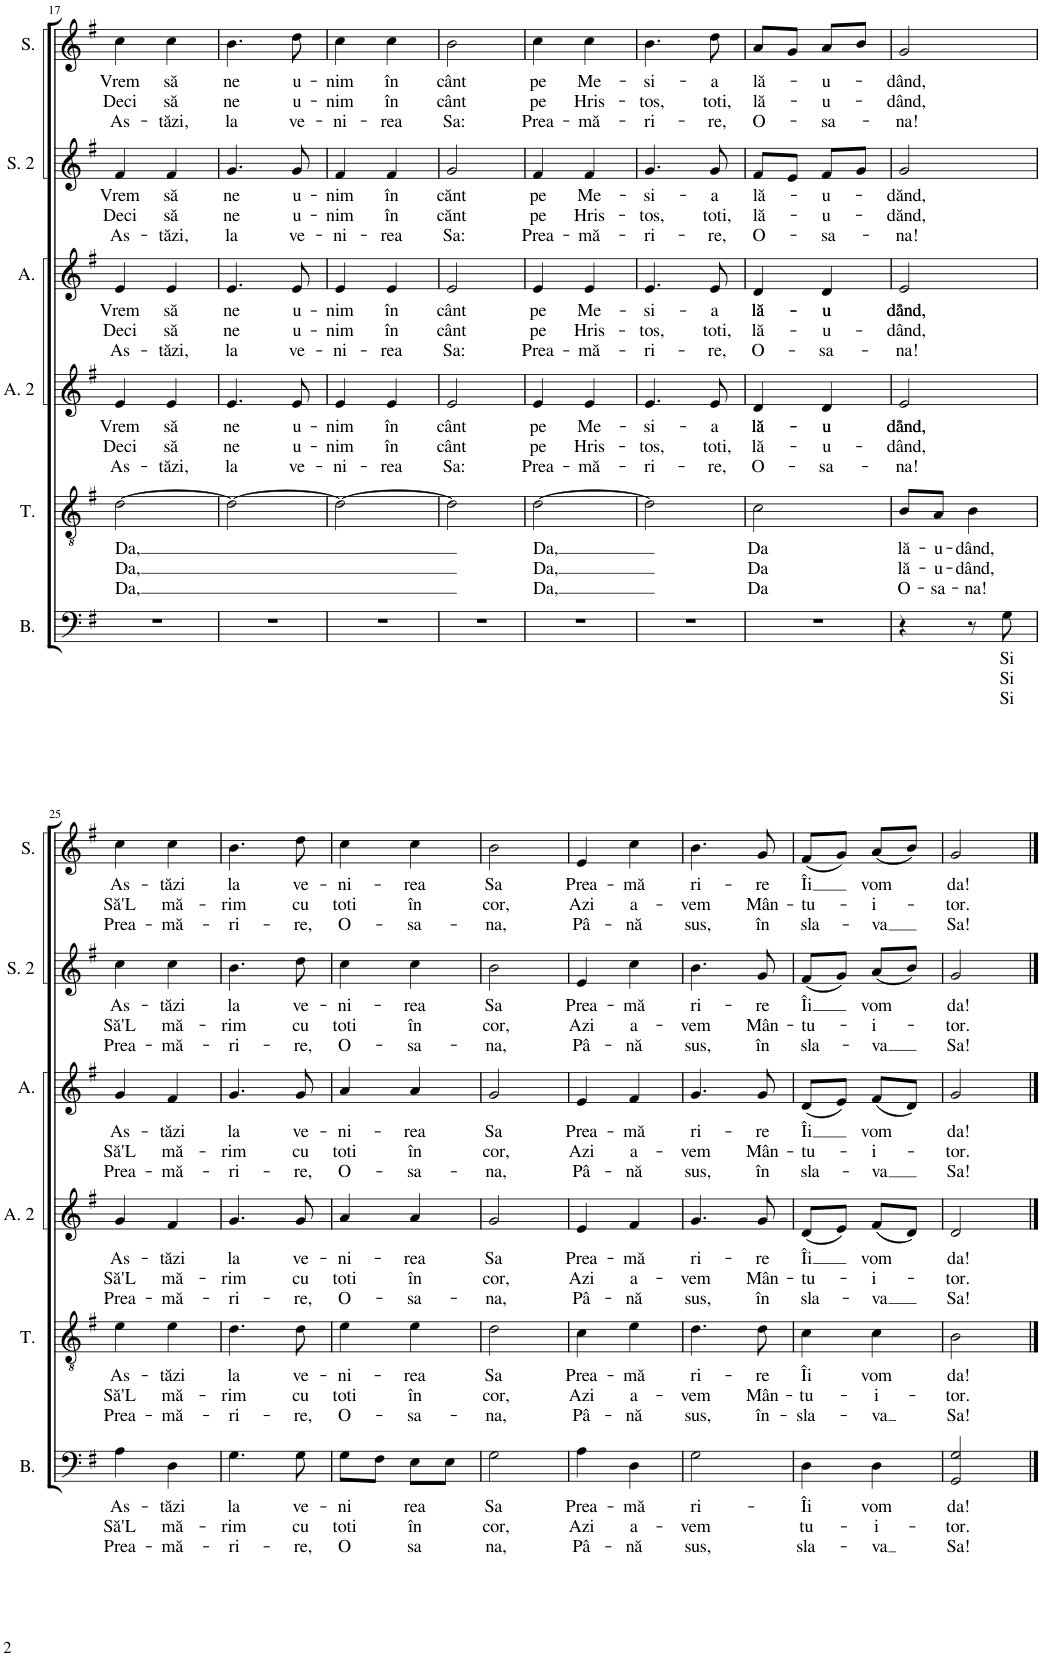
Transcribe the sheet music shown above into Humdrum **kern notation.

**kern	**text	**text	**text	**kern	**text	**text	**text	**kern	**text	**text	**text	**kern	**text	**text	**text	**kern	**text	**text	**text	**kern	**text	**text	**text
*part6	*part6	*part6	*part6	*part5	*part5	*part5	*part5	*part4	*part4	*part4	*part4	*part3	*part3	*part3	*part3	*part2	*part2	*part2	*part2	*part1	*part1	*part1	*part1
*staff6	*staff6	*staff6	*staff6	*staff5	*staff5	*staff5	*staff5	*staff4	*staff4	*staff4	*staff4	*staff3	*staff3	*staff3	*staff3	*staff2	*staff2	*staff2	*staff2	*staff1	*staff1	*staff1	*staff1
*I"Basse	*	*	*	*I"Ténor	*	*	*	*I"Alto 2	*	*	*	*I"Alto	*	*	*	*I"Soprano 2	*	*	*	*I"Soprano	*	*	*
*I'B.	*	*	*	*I'T.	*	*	*	*I'A. 2	*	*	*	*I'A.	*	*	*	*I'S. 2	*	*	*	*I'S.	*	*	*
!!LO:PB:g=z
*clefF4	*	*	*	*clefGv2	*	*	*	*clefG2	*	*	*	*clefG2	*	*	*	*clefG2	*	*	*	*clefG2	*	*	*
*k[f#]	*	*	*	*k[f#]	*	*	*	*k[f#]	*	*	*	*k[f#]	*	*	*	*k[f#]	*	*	*	*k[f#]	*	*	*
*M2/4	*	*	*	*M2/4	*	*	*	*M2/4	*	*	*	*M2/4	*	*	*	*M2/4	*	*	*	*M2/4	*	*	*
=17	=17	=17	=17	=17	=17	=17	=17	=17	=17	=17	=17	=17	=17	=17	=17	=17	=17	=17	=17	=17	=17	=17	=17
!	!	!	!	!	!LO:LY:b	!LO:LY:b	!LO:LY:b	!	!LO:LY:b	!LO:LY:b	!LO:LY:b	!	!LO:LY:b	!LO:LY:b	!LO:LY:b	!	!LO:LY:b	!LO:LY:b	!LO:LY:b	!	!LO:LY:b	!LO:LY:b	!LO:LY:b
2r	.	.	.	[2d\	Da,	Da,	Da,	4e/	Vrem	Deci	As-	4e/	Vrem	Deci	As-	4f#/	Vrem	Deci	As-	4cc\	Vrem	Deci	As-
!	!	!	!	!	!	!	!	!	!LO:LY:b	!LO:LY:b	!LO:LY:b	!	!LO:LY:b	!LO:LY:b	!LO:LY:b	!	!LO:LY:b	!LO:LY:b	!LO:LY:b	!	!LO:LY:b	!LO:LY:b	!LO:LY:b
.	.	.	.	.	.	.	.	4e/	să	să	-tăzi,	4e/	să	să	-tăzi,	4f#/	să	să	-tăzi,	4cc\	să	să	-tăzi,
=18	=18	=18	=18	=18	=18	=18	=18	=18	=18	=18	=18	=18	=18	=18	=18	=18	=18	=18	=18	=18	=18	=18	=18
!	!	!	!	!	!	!	!	!	!LO:LY:b	!LO:LY:b	!LO:LY:b	!	!LO:LY:b	!LO:LY:b	!LO:LY:b	!	!LO:LY:b	!LO:LY:b	!LO:LY:b	!	!LO:LY:b	!LO:LY:b	!LO:LY:b
2r	.	.	.	2d\_	.	.	.	4.e/	ne	ne	la	4.e/	ne	ne	la	4.g/	ne	ne	la	4.b\	ne	ne	la
!	!	!	!	!	!	!	!	!	!LO:LY:b	!LO:LY:b	!LO:LY:b	!	!LO:LY:b	!LO:LY:b	!LO:LY:b	!	!LO:LY:b	!LO:LY:b	!LO:LY:b	!	!LO:LY:b	!LO:LY:b	!LO:LY:b
.	.	.	.	.	.	.	.	8e/	u-	u-	ve-	8e/	u-	u-	ve-	8g/	u-	u-	ve-	8dd\	u-	u-	ve-
=19	=19	=19	=19	=19	=19	=19	=19	=19	=19	=19	=19	=19	=19	=19	=19	=19	=19	=19	=19	=19	=19	=19	=19
!	!	!	!	!	!	!	!	!	!LO:LY:b	!LO:LY:b	!LO:LY:b	!	!LO:LY:b	!LO:LY:b	!LO:LY:b	!	!LO:LY:b	!LO:LY:b	!LO:LY:b	!	!LO:LY:b	!LO:LY:b	!LO:LY:b
2r	.	.	.	2d\_	.	.	.	4e/	-nim	-nim	-ni-	4e/	-nim	-nim	-ni-	4f#/	-nim	-nim	-ni-	4cc\	-nim	-nim	-ni-
!	!	!	!	!	!	!	!	!	!LO:LY:b	!LO:LY:b	!LO:LY:b	!	!LO:LY:b	!LO:LY:b	!LO:LY:b	!	!LO:LY:b	!LO:LY:b	!LO:LY:b	!	!LO:LY:b	!LO:LY:b	!LO:LY:b
.	.	.	.	.	.	.	.	4e/	în	în	-rea	4e/	în	în	-rea	4f#/	în	în	-rea	4cc\	în	în	-rea
=20	=20	=20	=20	=20	=20	=20	=20	=20	=20	=20	=20	=20	=20	=20	=20	=20	=20	=20	=20	=20	=20	=20	=20
!	!	!	!	!	!	!	!	!	!LO:LY:b	!LO:LY:b	!LO:LY:b	!	!LO:LY:b	!LO:LY:b	!LO:LY:b	!	!LO:LY:b	!LO:LY:b	!LO:LY:b	!	!LO:LY:b	!LO:LY:b	!LO:LY:b
2r	.	.	.	2d\]	.	.	.	2e/	cânt	cânt	Sa:	2e/	cânt	cânt	Sa:	2g/	cănt	cănt	Sa:	2b\	cânt	cânt	Sa:
=21	=21	=21	=21	=21	=21	=21	=21	=21	=21	=21	=21	=21	=21	=21	=21	=21	=21	=21	=21	=21	=21	=21	=21
!	!	!	!	!	!LO:LY:b	!LO:LY:b	!LO:LY:b	!	!LO:LY:b	!LO:LY:b	!LO:LY:b	!	!LO:LY:b	!LO:LY:b	!LO:LY:b	!	!LO:LY:b	!LO:LY:b	!LO:LY:b	!	!LO:LY:b	!LO:LY:b	!LO:LY:b
2r	.	.	.	[2d\	Da,	Da,	Da,	4e/	pe	pe	Prea-	4e/	pe	pe	Prea-	4f#/	pe	pe	Prea-	4cc\	pe	pe	Prea-
!	!	!	!	!	!	!	!	!	!LO:LY:b	!LO:LY:b	!LO:LY:b	!	!LO:LY:b	!LO:LY:b	!LO:LY:b	!	!LO:LY:b	!LO:LY:b	!LO:LY:b	!	!LO:LY:b	!LO:LY:b	!LO:LY:b
.	.	.	.	.	.	.	.	4e/	Me-	Hris-	-mă-	4e/	Me-	Hris-	-mă-	4f#/	Me-	Hris-	-mă-	4cc\	Me-	Hris-	-mă-
=22	=22	=22	=22	=22	=22	=22	=22	=22	=22	=22	=22	=22	=22	=22	=22	=22	=22	=22	=22	=22	=22	=22	=22
!	!	!	!	!	!	!	!	!	!LO:LY:b	!LO:LY:b	!LO:LY:b	!	!LO:LY:b	!LO:LY:b	!LO:LY:b	!	!LO:LY:b	!LO:LY:b	!LO:LY:b	!	!LO:LY:b	!LO:LY:b	!LO:LY:b
2r	.	.	.	2d\]	.	.	.	4.e/	-si-	-tos,	-ri-	4.e/	-si-	-tos,	-ri-	4.g/	-si-	-tos,	-ri-	4.b\	-si-	-tos,	-ri-
!	!	!	!	!	!	!	!	!	!LO:LY:b	!LO:LY:b	!LO:LY:b	!	!LO:LY:b	!LO:LY:b	!LO:LY:b	!	!LO:LY:b	!LO:LY:b	!LO:LY:b	!	!LO:LY:b	!LO:LY:b	!LO:LY:b
.	.	.	.	.	.	.	.	8e/	-a	toti,	-re,	8e/	-a	toti,	-re,	8g/	-a	toti,	-re,	8dd\	-a	toti,	-re,
=23	=23	=23	=23	=23	=23	=23	=23	=23	=23	=23	=23	=23	=23	=23	=23	=23	=23	=23	=23	=23	=23	=23	=23
!	!	!	!	!	!LO:LY:b	!LO:LY:b	!LO:LY:b	!	!LO:LY:b	!LO:LY:b	!LO:LY:b	!	!LO:LY:b	!LO:LY:b	!LO:LY:b	!	!LO:LY:b	!LO:LY:b	!LO:LY:b	!	!LO:LY:b	!LO:LY:b	!LO:LY:b
2r	.	.	.	2c\	Da	Da	Da	4d/	lă-	lă-	O-	4d/	lă-	lă-	O-	8f#/L	lă-	lă-	O-	8a/L	lă-	lă-	O-
.	.	.	.	.	.	.	.	.	.	.	.	.	.	.	.	8e/J	.	.	.	8g/J	.	.	.
!	!	!	!	!	!	!	!	!	!LO:LY:b	!LO:LY:b	!LO:LY:b	!	!LO:LY:b	!LO:LY:b	!LO:LY:b	!	!LO:LY:b	!LO:LY:b	!LO:LY:b	!	!LO:LY:b	!LO:LY:b	!LO:LY:b
.	.	.	.	.	.	.	.	4d/	-u	-u-	-sa-	4d/	-u	-u-	-sa-	8f#/L	-u-	-u-	-sa-	8a/L	-u-	-u-	-sa-
.	.	.	.	.	.	.	.	.	.	.	.	.	.	.	.	8g/J	.	.	.	8b/J	.	.	.
=24	=24	=24	=24	=24	=24	=24	=24	=24	=24	=24	=24	=24	=24	=24	=24	=24	=24	=24	=24	=24	=24	=24	=24
!	!	!	!	!	!LO:LY:b	!LO:LY:b	!LO:LY:b	!	!LO:LY:b	!LO:LY:b	!LO:LY:b	!	!LO:LY:b	!LO:LY:b	!LO:LY:b	!	!LO:LY:b	!LO:LY:b	!LO:LY:b	!	!LO:LY:b	!LO:LY:b	!LO:LY:b
4r	.	.	.	8B/L	lă-	lă-	O-	2e/	-dând,	-dând,	-na!	2e/	-dând,	-dând,	-na!	2g/	-dănd,	-dănd,	-na!	2g/	-dând,	-dând,	-na!
!	!	!	!	!	!LO:LY:b	!LO:LY:b	!LO:LY:b	!	!	!	!	!	!	!	!	!	!	!	!	!	!	!	!
.	.	.	.	8A/J	-u-	-u-	-sa-	.	.	.	.	.	.	.	.	.	.	.	.	.	.	.	.
!	!	!	!	!	!LO:LY:b	!LO:LY:b	!LO:LY:b	!	!	!	!	!	!	!	!	!	!	!	!	!	!	!	!
8r	.	.	.	4B\	-dând,	-dând,	-na!	.	.	.	.	.	.	.	.	.	.	.	.	.	.	.	.
!	!LO:LY:b	!LO:LY:b	!LO:LY:b	!	!	!	!	!	!	!	!	!	!	!	!	!	!	!	!	!	!	!	!
8G\	Si	Si	Si	.	.	.	.	.	.	.	.	.	.	.	.	.	.	.	.	.	.	.	.
!!LO:LB:g=z
=25	=25	=25	=25	=25	=25	=25	=25	=25	=25	=25	=25	=25	=25	=25	=25	=25	=25	=25	=25	=25	=25	=25	=25
!	!LO:LY:b	!LO:LY:b	!LO:LY:b	!	!LO:LY:b	!LO:LY:b	!LO:LY:b	!	!LO:LY:b	!LO:LY:b	!LO:LY:b	!	!LO:LY:b	!LO:LY:b	!LO:LY:b	!	!LO:LY:b	!LO:LY:b	!LO:LY:b	!	!LO:LY:b	!LO:LY:b	!LO:LY:b
4A\	As-	Să'L	Prea-	4e\	As-	Să'L	Prea-	4g/	As-	Să'L	Prea-	4g/	As-	Să'L	Prea-	4cc\	As-	Să'L	Prea-	4cc\	As-	Să'L	Prea-
!	!LO:LY:b	!LO:LY:b	!LO:LY:b	!	!LO:LY:b	!LO:LY:b	!LO:LY:b	!	!LO:LY:b	!LO:LY:b	!LO:LY:b	!	!LO:LY:b	!LO:LY:b	!LO:LY:b	!	!LO:LY:b	!LO:LY:b	!LO:LY:b	!	!LO:LY:b	!LO:LY:b	!LO:LY:b
4D\	-tăzi	mă-	-mă-	4e\	-tăzi	mă-	-mă-	4f#/	-tăzi	mă-	-mă-	4f#/	-tăzi	mă-	-mă-	4cc\	-tăzi	mă-	-mă-	4cc\	-tăzi	mă-	-mă-
=26	=26	=26	=26	=26	=26	=26	=26	=26	=26	=26	=26	=26	=26	=26	=26	=26	=26	=26	=26	=26	=26	=26	=26
!	!LO:LY:b	!LO:LY:b	!LO:LY:b	!	!LO:LY:b	!LO:LY:b	!LO:LY:b	!	!LO:LY:b	!LO:LY:b	!LO:LY:b	!	!LO:LY:b	!LO:LY:b	!LO:LY:b	!	!LO:LY:b	!LO:LY:b	!LO:LY:b	!	!LO:LY:b	!LO:LY:b	!LO:LY:b
4.G\	la	-rim	-ri-	4.d\	la	-rim	-ri-	4.g/	la	-rim	-ri-	4.g/	la	-rim	-ri-	4.b\	la	-rim	-ri-	4.b\	la	-rim	-ri-
!	!LO:LY:b	!LO:LY:b	!LO:LY:b	!	!LO:LY:b	!LO:LY:b	!LO:LY:b	!	!LO:LY:b	!LO:LY:b	!LO:LY:b	!	!LO:LY:b	!LO:LY:b	!LO:LY:b	!	!LO:LY:b	!LO:LY:b	!LO:LY:b	!	!LO:LY:b	!LO:LY:b	!LO:LY:b
8G\	ve-	cu	-re,	8d\	ve-	cu	-re,	8g/	ve-	cu	-re,	8g/	ve-	cu	-re,	8dd\	ve-	cu	-re,	8dd\	ve-	cu	-re,
=27	=27	=27	=27	=27	=27	=27	=27	=27	=27	=27	=27	=27	=27	=27	=27	=27	=27	=27	=27	=27	=27	=27	=27
!	!LO:LY:b	!LO:LY:b	!LO:LY:b	!	!LO:LY:b	!LO:LY:b	!LO:LY:b	!	!LO:LY:b	!LO:LY:b	!LO:LY:b	!	!LO:LY:b	!LO:LY:b	!LO:LY:b	!	!LO:LY:b	!LO:LY:b	!LO:LY:b	!	!LO:LY:b	!LO:LY:b	!LO:LY:b
8G\L	-ni	toti	O	4e\	-ni-	toti	O-	4a/	-ni-	toti	O-	4a/	-ni-	toti	O-	4cc\	-ni-	toti	O-	4cc\	-ni-	toti	O-
8F#\J	.	.	.	.	.	.	.	.	.	.	.	.	.	.	.	.	.	.	.	.	.	.	.
!	!LO:LY:b	!LO:LY:b	!LO:LY:b	!	!LO:LY:b	!LO:LY:b	!LO:LY:b	!	!LO:LY:b	!LO:LY:b	!LO:LY:b	!	!LO:LY:b	!LO:LY:b	!LO:LY:b	!	!LO:LY:b	!LO:LY:b	!LO:LY:b	!	!LO:LY:b	!LO:LY:b	!LO:LY:b
8E\L	-rea	în	-sa	4e\	-rea	în	-sa-	4a/	-rea	în	-sa-	4a/	-rea	în	-sa-	4cc\	-rea	în	-sa-	4cc\	-rea	în	-sa-
8E\J	.	.	.	.	.	.	.	.	.	.	.	.	.	.	.	.	.	.	.	.	.	.	.
=28	=28	=28	=28	=28	=28	=28	=28	=28	=28	=28	=28	=28	=28	=28	=28	=28	=28	=28	=28	=28	=28	=28	=28
!	!LO:LY:b	!LO:LY:b	!LO:LY:b	!	!LO:LY:b	!LO:LY:b	!LO:LY:b	!	!LO:LY:b	!LO:LY:b	!LO:LY:b	!	!LO:LY:b	!LO:LY:b	!LO:LY:b	!	!LO:LY:b	!LO:LY:b	!LO:LY:b	!	!LO:LY:b	!LO:LY:b	!LO:LY:b
2G\	Sa	cor,	-na,	2d\	Sa	cor,	-na,	2g/	Sa	cor,	-na,	2g/	Sa	cor,	-na,	2b\	Sa	cor,	-na,	2b\	Sa	cor,	-na,
=29	=29	=29	=29	=29	=29	=29	=29	=29	=29	=29	=29	=29	=29	=29	=29	=29	=29	=29	=29	=29	=29	=29	=29
!	!LO:LY:b	!LO:LY:b	!LO:LY:b	!	!LO:LY:b	!LO:LY:b	!LO:LY:b	!	!LO:LY:b	!LO:LY:b	!LO:LY:b	!	!LO:LY:b	!LO:LY:b	!LO:LY:b	!	!LO:LY:b	!LO:LY:b	!LO:LY:b	!	!LO:LY:b	!LO:LY:b	!LO:LY:b
4A\	Prea-	Azi	Pâ-	4c\	Prea-	Azi	Pâ-	4e/	Prea-	Azi	Pâ-	4e/	Prea-	Azi	Pâ-	4e/	Prea-	Azi	Pâ-	4e/	Prea-	Azi	Pâ-
!	!LO:LY:b	!LO:LY:b	!LO:LY:b	!	!LO:LY:b	!LO:LY:b	!LO:LY:b	!	!LO:LY:b	!LO:LY:b	!LO:LY:b	!	!LO:LY:b	!LO:LY:b	!LO:LY:b	!	!LO:LY:b	!LO:LY:b	!LO:LY:b	!	!LO:LY:b	!LO:LY:b	!LO:LY:b
4D\	-mă	a-	-nă	4e\	-mă	a-	-nă	4f#/	-mă	a-	-nă	4f#/	-mă	a-	-nă	4cc\	-mă	a-	-nă	4cc\	-mă	a-	-nă
=30	=30	=30	=30	=30	=30	=30	=30	=30	=30	=30	=30	=30	=30	=30	=30	=30	=30	=30	=30	=30	=30	=30	=30
!	!LO:LY:b	!LO:LY:b	!LO:LY:b	!	!LO:LY:b	!LO:LY:b	!LO:LY:b	!	!LO:LY:b	!LO:LY:b	!LO:LY:b	!	!LO:LY:b	!LO:LY:b	!LO:LY:b	!	!LO:LY:b	!LO:LY:b	!LO:LY:b	!	!LO:LY:b	!LO:LY:b	!LO:LY:b
2G\	ri-	-vem	sus,	4.d\	ri-	-vem	sus,	4.g/	ri-	-vem	sus,	4.g/	ri-	-vem	sus,	4.b\	ri-	-vem	sus,	4.b\	ri-	-vem	sus,
!	!	!	!	!	!LO:LY:b	!LO:LY:b	!LO:LY:b	!	!LO:LY:b	!LO:LY:b	!LO:LY:b	!	!LO:LY:b	!LO:LY:b	!LO:LY:b	!	!LO:LY:b	!LO:LY:b	!LO:LY:b	!	!LO:LY:b	!LO:LY:b	!LO:LY:b
.	.	.	.	8d\	-re	Mân-	în-	8g/	-re	Mân-	în	8g/	-re	Mân-	în	8g/	-re	Mân-	în	8g/	-re	Mân-	în
=31	=31	=31	=31	=31	=31	=31	=31	=31	=31	=31	=31	=31	=31	=31	=31	=31	=31	=31	=31	=31	=31	=31	=31
!	!LO:LY:b	!LO:LY:b	!LO:LY:b	!	!LO:LY:b	!LO:LY:b	!LO:LY:b	!	!LO:LY:b	!LO:LY:b	!LO:LY:b	!	!LO:LY:b	!LO:LY:b	!LO:LY:b	!	!LO:LY:b	!LO:LY:b	!LO:LY:b	!	!LO:LY:b	!LO:LY:b	!LO:LY:b
4D\	Îi	-tu-	-sla-	4c\	Îi	-tu-	-sla-	(8d/L	Îi	-tu-	sla-	(8d/L	Îi	-tu-	sla-	(8f#/L	Îi	-tu-	sla-	(8f#/L	Îi	-tu-	sla-
.	.	.	.	.	.	.	.	8e/J)	.	.	.	8e/J)	.	.	.	8g/J)	.	.	.	8g/J)	.	.	.
!	!LO:LY:b	!LO:LY:b	!LO:LY:b	!	!LO:LY:b	!LO:LY:b	!LO:LY:b	!	!LO:LY:b	!LO:LY:b	!LO:LY:b	!	!LO:LY:b	!LO:LY:b	!LO:LY:b	!	!LO:LY:b	!LO:LY:b	!LO:LY:b	!	!LO:LY:b	!LO:LY:b	!LO:LY:b
4D\	vom	-i-	-va	4c\	vom	-i-	-va	(8f#/L	vom	-i-	-va	(8f#/L	vom	-i-	-va	(8a/L	vom	-i-	-va	(8a/L	vom	-i-	-va
.	.	.	.	.	.	.	.	8d/J)	.	.	.	8d/J)	.	.	.	8b/J)	.	.	.	8b/J)	.	.	.
=32	=32	=32	=32	=32	=32	=32	=32	=32	=32	=32	=32	=32	=32	=32	=32	=32	=32	=32	=32	=32	=32	=32	=32
!	!LO:LY:b	!LO:LY:b	!LO:LY:b	!	!LO:LY:b	!LO:LY:b	!LO:LY:b	!	!LO:LY:b	!LO:LY:b	!LO:LY:b	!	!LO:LY:b	!LO:LY:b	!LO:LY:b	!	!LO:LY:b	!LO:LY:b	!LO:LY:b	!	!LO:LY:b	!LO:LY:b	!LO:LY:b
2GG/ 2G/	da!	-tor.	Sa!	2B\	da!	-tor.	Sa!	2d/	da!	-tor.	Sa!	2g/	da!	-tor.	Sa!	2g/	da!	-tor.	Sa!	2g/	da!	-tor.	Sa!
==	==	==	==	==	==	==	==	==	==	==	==	==	==	==	==	==	==	==	==	==	==	==	==
*-	*-	*-	*-	*-	*-	*-	*-	*-	*-	*-	*-	*-	*-	*-	*-	*-	*-	*-	*-	*-	*-	*-	*-
